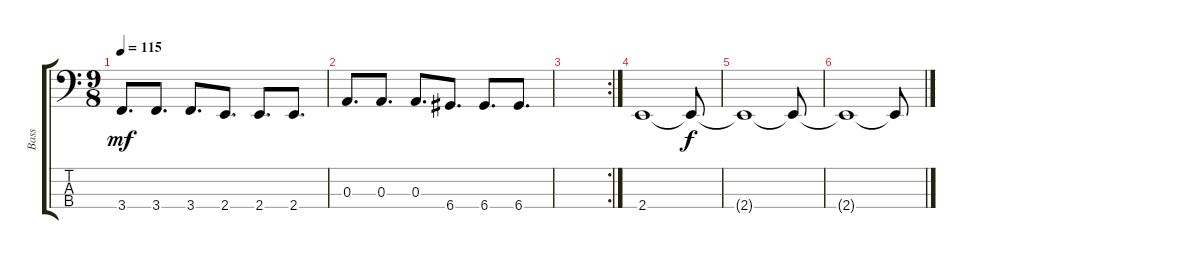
\track ("Bass" "Bass") {instrument electricbasspick}
\staff {score tabs}
\tuning (G2 D2 A1 D1) {hide}
\ts (9 8)
\tempo 115
\clef f4
\ks c
3.4.8{d dy mf} 3.4.8{d} 3.4.8{d} 2.4.8{d} 2.4.8{d} 2.4.8{d} |
0.3.8{d} 0.3.8{d} 0.3.8{d} 6.4.8{d} 6.4.8{d} 6.4.8{d} |
\rc 2
|
2.4.1 2.4{t}.8{dy f} |
2.4{t}.1 2.4{t}.8 |
2.4{t}.1 2.4{t}.8
